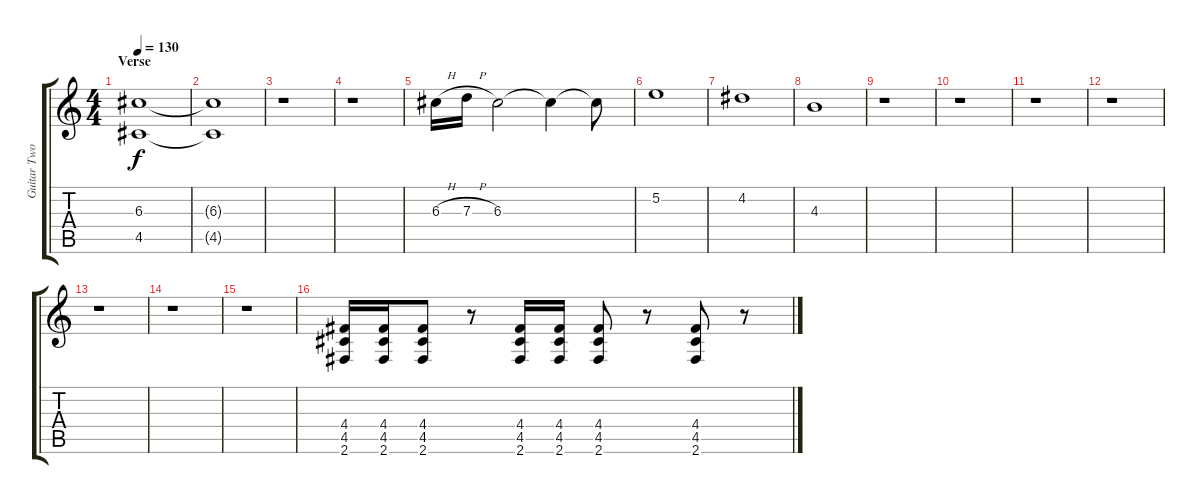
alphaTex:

\track ("Guitar Two" "Guitar Two") {instrument distortionguitar}
\staff {score tabs}
\tuning (E4 B3 G3 D3 A2 E2) {hide}
\ts (4 4)
\section ("" "Verse")
\tempo 130
\clef g2
\ks c
(6.3 4.5).1{dy f volume 9} |
(6.3{t} 4.5{t}).1{volume 12} |
r.1 |
r.1 |
6.3{h}.16 7.3{h}.16 6.3.2 6.3{t}.4 6.3{t}.8 |
5.2.1 |
4.2.1 |
4.3.1 |
r.1 |
r.1 |
r.1 |
r.1 |
r.1 |
r.1 |
r.1 |
(4.4 4.5 2.6).16 (4.4 4.5 2.6).16 (4.4 4.5 2.6).8 r.8 (4.4 4.5 2.6).16 (4.4 4.5 2.6).16 (4.4 4.5 2.6).8 r.8 (4.4 4.5 2.6).8 r.8
